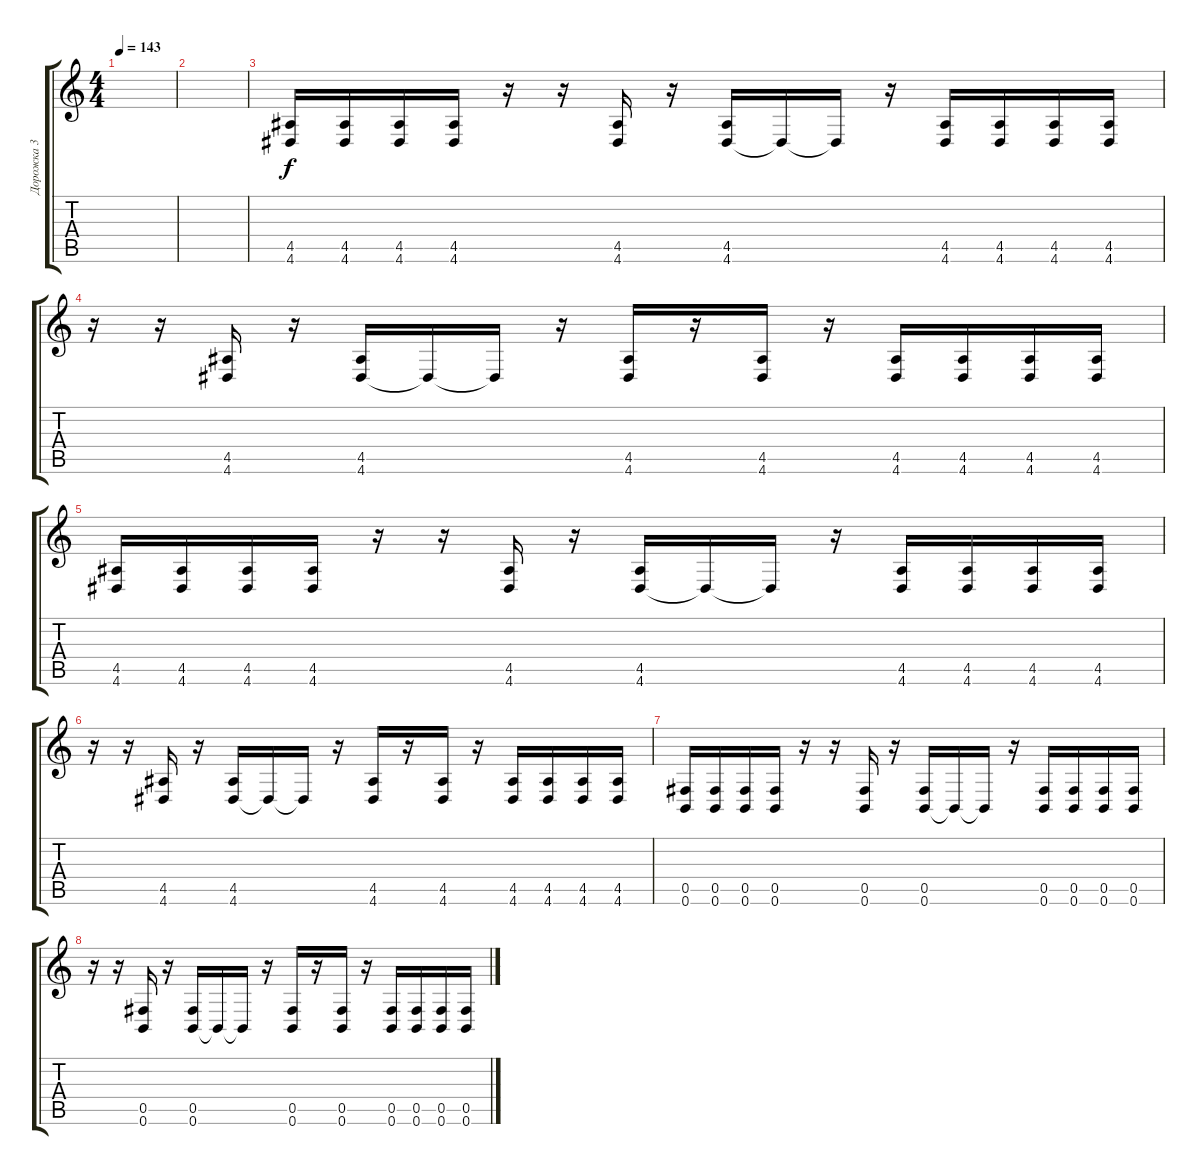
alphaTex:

\track ("Дорожка 3" "Дорожка 3") {instrument distortionguitar}
\staff {score tabs}
\tuning (Db4 Ab3 E3 B2 Gb2 B1) {hide}
\ts (4 4)
\tempo 143
\clef g2
\ks c
|
|
(4.5 4.6).16 (4.5 4.6).16 (4.5 4.6).16 (4.5 4.6).16 r.16 r.16 (4.5 4.6).16 r.16 (4.5 4.6).16 4.6{t}.16 4.6{t}.16 r.16 (4.5 4.6).16 (4.5 4.6).16 (4.5 4.6).16 (4.5 4.6).16 |
r.16 r.16 (4.5 4.6).16 r.16 (4.5 4.6).16 4.6{t}.16 4.6{t}.16 r.16 (4.5 4.6).16 r.16 (4.5 4.6).16 r.16 (4.5 4.6).16 (4.5 4.6).16 (4.5 4.6).16 (4.5 4.6).16 |
(4.5 4.6).16 (4.5 4.6).16 (4.5 4.6).16 (4.5 4.6).16 r.16 r.16 (4.5 4.6).16 r.16 (4.5 4.6).16 4.6{t}.16 4.6{t}.16 r.16 (4.5 4.6).16 (4.5 4.6).16 (4.5 4.6).16 (4.5 4.6).16 |
r.16 r.16 (4.5 4.6).16 r.16 (4.5 4.6).16 4.6{t}.16 4.6{t}.16 r.16 (4.5 4.6).16 r.16 (4.5 4.6).16 r.16 (4.5 4.6).16 (4.5 4.6).16 (4.5 4.6).16 (4.5 4.6).16 |
(0.5 0.6).16 (0.5 0.6).16 (0.5 0.6).16 (0.5 0.6).16 r.16 r.16 (0.5 0.6).16 r.16 (0.5 0.6).16 0.6{t}.16 0.6{t}.16 r.16 (0.5 0.6).16 (0.5 0.6).16 (0.5 0.6).16 (0.5 0.6).16 |
r.16 r.16 (0.5 0.6).16 r.16 (0.5 0.6).16 0.6{t}.16 0.6{t}.16 r.16 (0.5 0.6).16 r.16 (0.5 0.6).16 r.16 (0.5 0.6).16 (0.5 0.6).16 (0.5 0.6).16 (0.5 0.6).16
